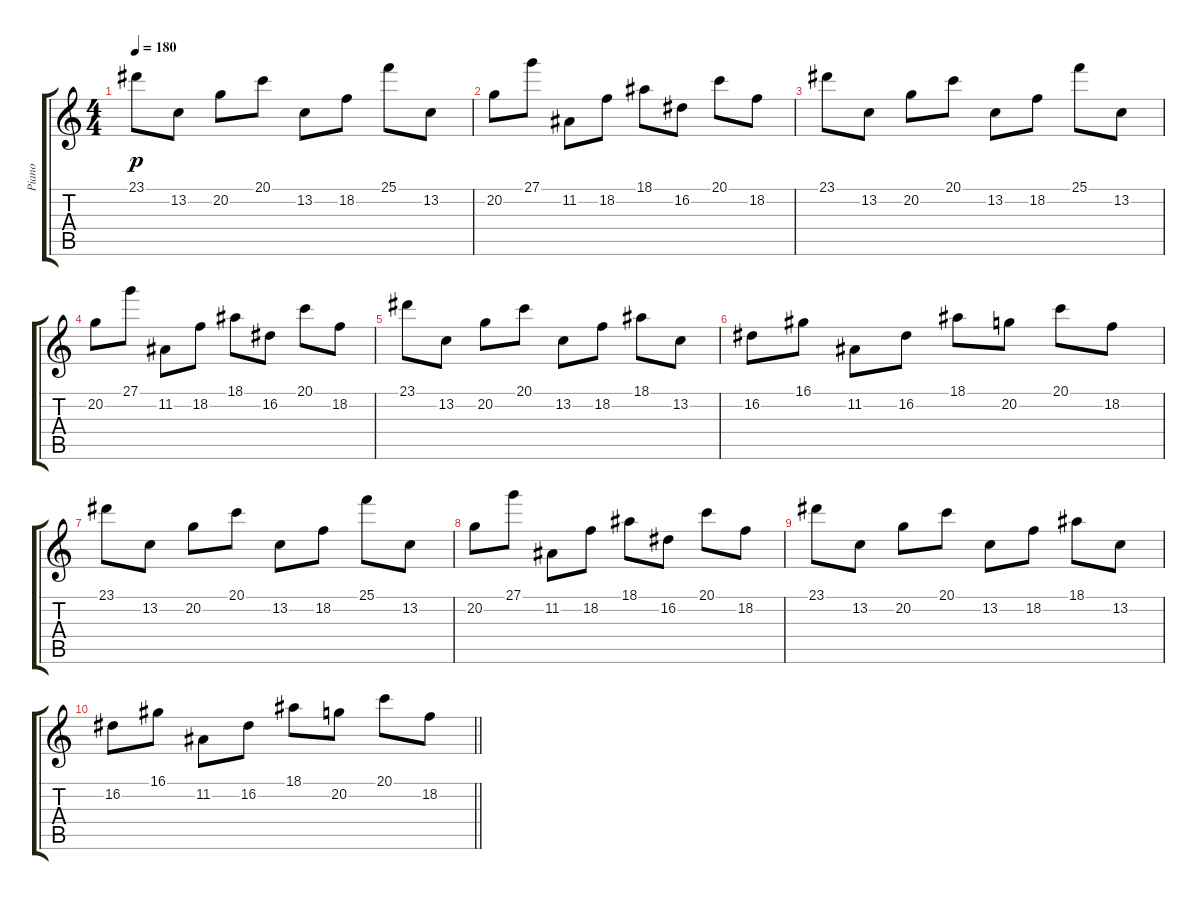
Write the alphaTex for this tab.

\track ("Piano" "Piano") {instrument acousticgrandpiano}
\staff {score tabs}
\tuning (E4 B3 G3 D3 A2 E2) {hide}
\ts (4 4)
\tempo 180
\clef g2
\ks c
23.1.8{dy p} 13.2.8 20.2.8 20.1.8 13.2.8 18.2.8 25.1.8 13.2.8 |
20.2.8 27.1.8 11.2.8 18.2.8 18.1.8 16.2.8 20.1.8 18.2.8 |
23.1.8 13.2.8 20.2.8 20.1.8 13.2.8 18.2.8 25.1.8 13.2.8 |
20.2.8 27.1.8 11.2.8 18.2.8 18.1.8 16.2.8 20.1.8 18.2.8 |
23.1.8 13.2.8 20.2.8 20.1.8 13.2.8 18.2.8 18.1.8 13.2.8 |
16.2.8 16.1.8 11.2.8 16.2.8 18.1.8 20.2.8 20.1.8 18.2.8 |
23.1.8 13.2.8 20.2.8 20.1.8 13.2.8 18.2.8 25.1.8 13.2.8 |
20.2.8 27.1.8 11.2.8 18.2.8 18.1.8 16.2.8 20.1.8 18.2.8 |
23.1.8 13.2.8 20.2.8 20.1.8 13.2.8 18.2.8 18.1.8 13.2.8 |
\barLineRight lightlight
16.2.8 16.1.8 11.2.8 16.2.8 18.1.8 20.2.8 20.1.8 18.2.8
